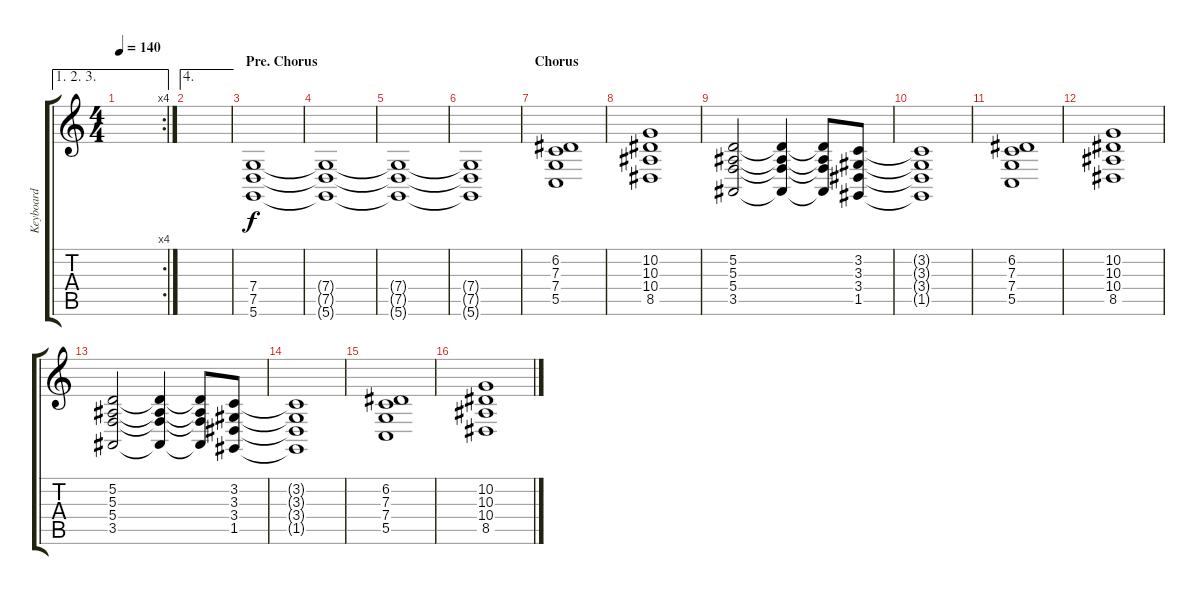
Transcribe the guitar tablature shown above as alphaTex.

\track ("Keyboard" "Keyboard") {instrument stringensemble1}
\staff {score tabs}
\tuning (D4 A3 F3 C3 G2 D2) {hide}
\ae (1 2 3)
\rc 4
\ts (4 4)
\tempo 140
\clef g2
\ks c
|
\ae 4
|
\section ("" "Pre. Chorus")
(7.4 7.5 5.6).1 |
(7.4{t} 7.5{t} 5.6{t}).1 |
(7.4{t} 7.5{t} 5.6{t}).1 |
(7.4{t} 7.5{t} 5.6{t}).1 |
\section ("" "Chorus")
(6.2 7.3 7.4 5.5).1 |
(10.2 10.3 10.4 8.5).1 |
(5.2 5.3 5.4 3.5).2 (5.2{t} 5.3{t} 5.4{t} 3.5{t}).4 (5.2{t} 5.3{t} 5.4{t} 3.5{t}).8 (3.2 3.3 3.4 1.5).8 |
(3.2{t} 3.3{t} 3.4{t} 1.5{t}).1 |
(6.2 7.3 7.4 5.5).1 |
(10.2 10.3 10.4 8.5).1 |
(5.2 5.3 5.4 3.5).2 (5.2{t} 5.3{t} 5.4{t} 3.5{t}).4 (5.2{t} 5.3{t} 5.4{t} 3.5{t}).8 (3.2 3.3 3.4 1.5).8 |
(3.2{t} 3.3{t} 3.4{t} 1.5{t}).1 |
(6.2 7.3 7.4 5.5).1 |
(10.2 10.3 10.4 8.5).1
